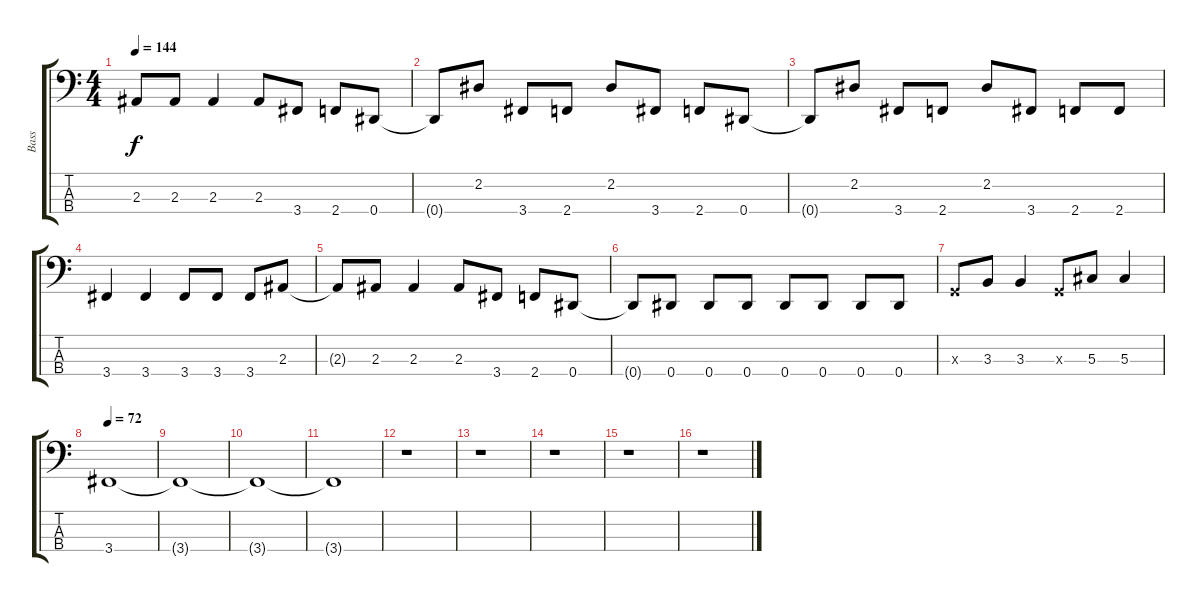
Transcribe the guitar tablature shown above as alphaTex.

\track ("Bass" "Bass") {instrument electricbasspick}
\staff {score tabs}
\tuning (Gb2 Db2 Ab1 Eb1) {hide}
\ts (4 4)
\tempo 144
\clef f4
\ks c
2.3{t}.8{dy f} 2.3.8 2.3.4 2.3.8 3.4.8 2.4.8 0.4.8 |
0.4{t}.8 2.2.8 3.4.8 2.4.8 2.2.8 3.4.8 2.4.8 0.4.8 |
0.4{t}.8 2.2.8 3.4.8 2.4.8 2.2.8 3.4.8 2.4.8 2.4.8 |
3.4.4 3.4.4 3.4.8 3.4.8 3.4.8 2.3.8 |
2.3{t}.8 2.3.8 2.3.4 2.3.8 3.4.8 2.4.8 0.4.8 |
0.4{t}.8 0.4.8 0.4.8 0.4.8 0.4.8 0.4.8 0.4.8 0.4.8 |
-1.3{x}.8 3.3.8 3.3.4 -1.3{x}.8 5.3.8 5.3.4 |
\tempo 72
3.4.1 |
3.4{t}.1 |
3.4{t}.1 |
3.4{t}.1 |
r.1 |
r.1 |
r.1 |
r.1 |
r.1
